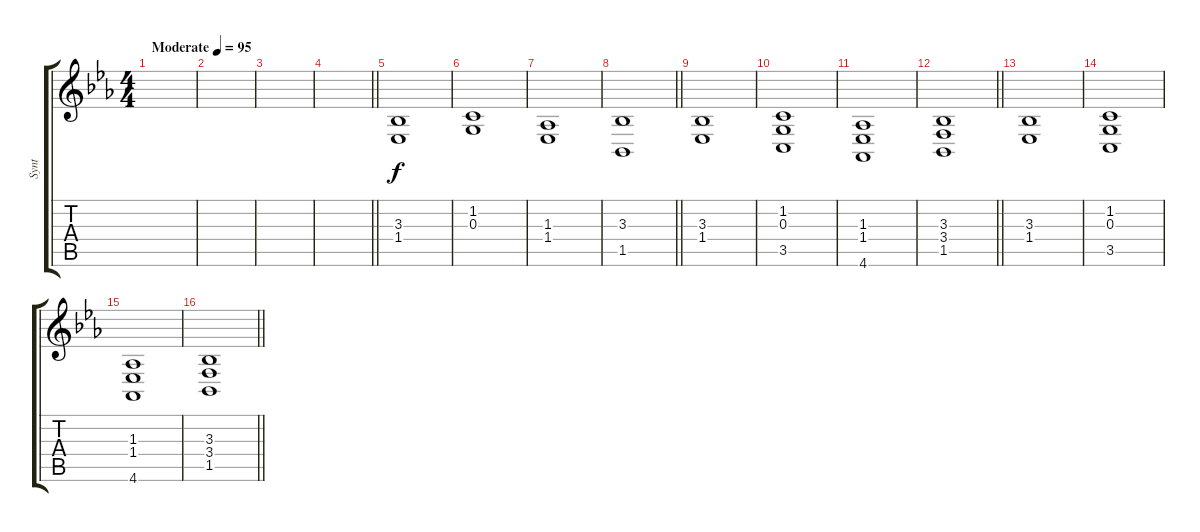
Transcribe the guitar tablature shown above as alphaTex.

\track ("Synt" "Synt") {instrument pad8sweep}
\staff {score tabs}
\tuning (E4 B3 G3 D3 A2 E2) {hide}
\ts (4 4)
\tempo (95 "Moderate")
\clef g2
\ks eb
|
|
|
\barLineRight lightlight
|
(3.3 1.4).1 |
(1.2 0.3).1 |
(1.3 1.4).1 |
\barLineRight lightlight
(3.3 1.5).1 |
(3.3 1.4).1 |
(1.2 0.3 3.5).1 |
(1.3 1.4 4.6).1 |
\barLineRight lightlight
(3.3 3.4 1.5).1 |
(3.3 1.4).1 |
(1.2 0.3 3.5).1 |
(1.3 1.4 4.6).1 |
\barLineRight lightlight
(3.3 3.4 1.5).1
